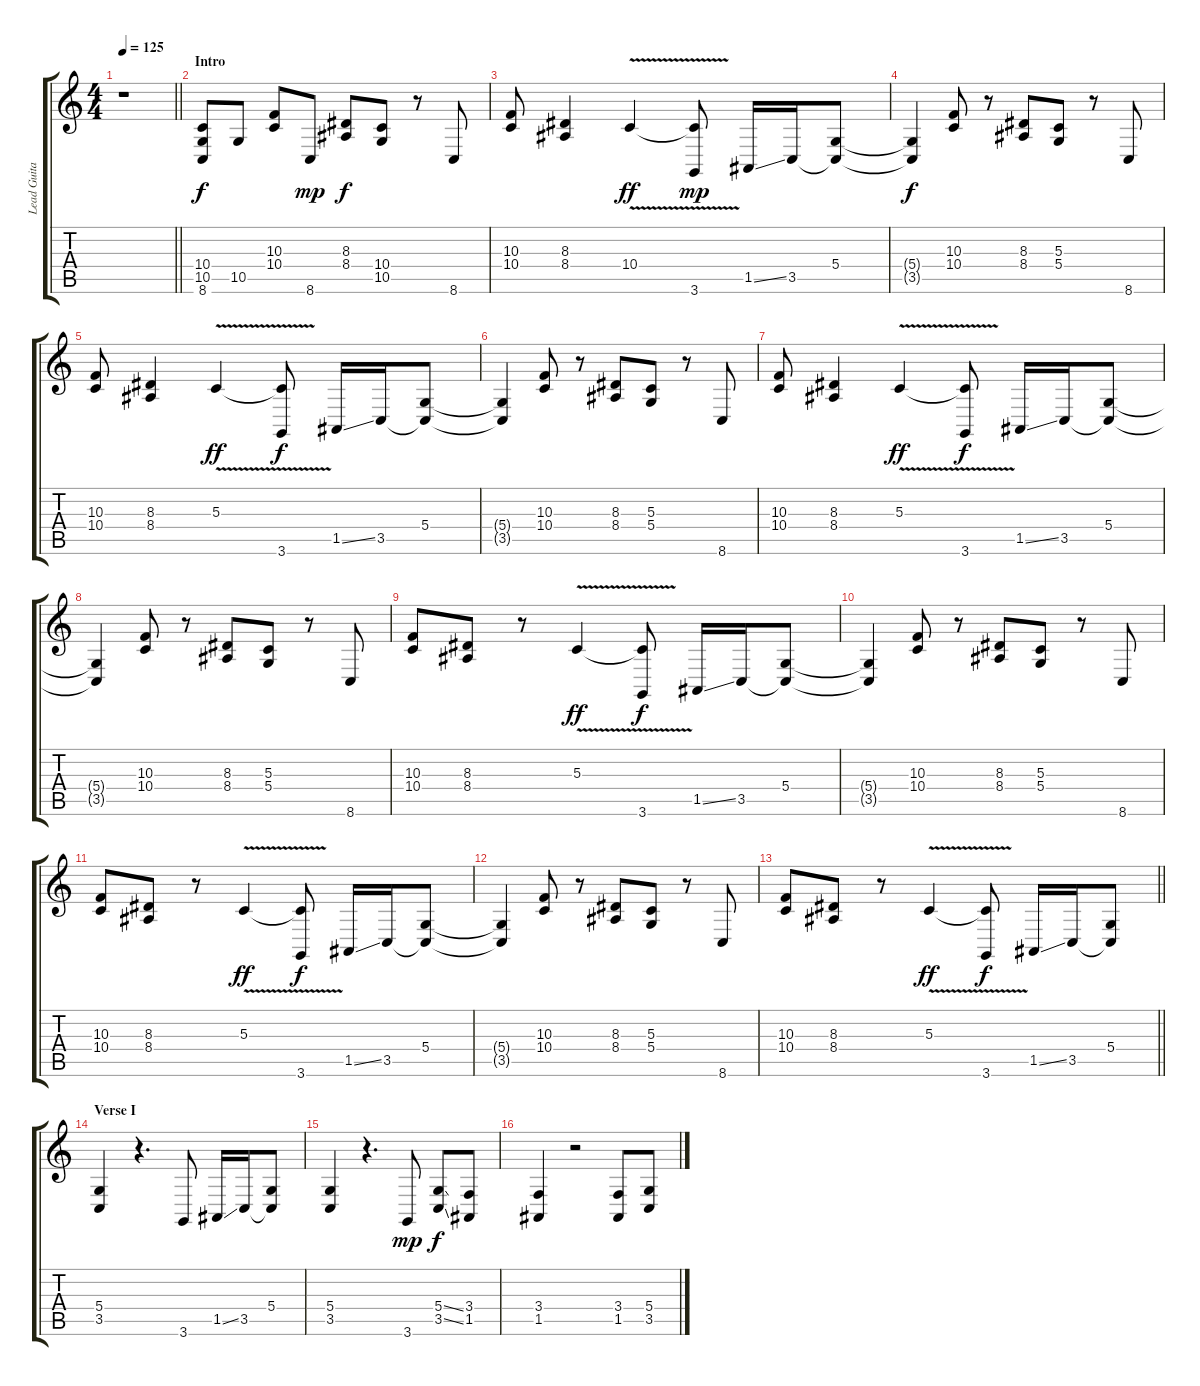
\track ("Lead Guitar" "Lead Guita") {instrument lead5charang}
\staff {score tabs}
\tuning (E4 B3 G3 D3 A2 E2) {hide}
\ts (4 4)
\tempo 125
\clef g2
\barLineRight lightlight
\ks c
r.1{dy f instrument lead5charang} |
\section ("" "Intro")
(10.4 10.5 8.6).8 10.5.8 (10.3 10.4).8 8.6.8{dy mp} (8.3 8.4).8{dy f} (10.4 10.5).8 r.8 8.6.8 |
(10.3 10.4).8 (8.3 8.4).4 10.4{v}.4{dy ff} (10.4{t} 3.6).8{dy mp} 1.5{ss}.16 3.5.16 (5.4 3.5{t}).8 |
(5.4{t} 3.5{t}).4{dy f} (10.3 10.4).8 r.8 (8.3 8.4).8 (5.3 5.4).8 r.8 8.6.8 |
(10.3 10.4).8 (8.3 8.4).4 5.3{v}.4{dy ff} (5.3{t} 3.6).8{dy f} 1.5{ss}.16 3.5.16 (5.4 3.5{t}).8 |
(5.4{t} 3.5{t}).4 (10.3 10.4).8 r.8 (8.3 8.4).8 (5.3 5.4).8 r.8 8.6.8 |
(10.3 10.4).8 (8.3 8.4).4 5.3{v}.4{dy ff} (5.3{t} 3.6).8{dy f} 1.5{ss}.16 3.5.16 (5.4 3.5{t}).8 |
(5.4{t} 3.5{t}).4 (10.3 10.4).8 r.8 (8.3 8.4).8 (5.3 5.4).8 r.8 8.6.8 |
(10.3 10.4).8 (8.3 8.4).8 r.8 5.3{v}.4{dy ff} (5.3{t} 3.6).8{dy f} 1.5{ss}.16 3.5.16 (5.4 3.5{t}).8 |
(5.4{t} 3.5{t}).4 (10.3 10.4).8 r.8 (8.3 8.4).8 (5.3 5.4).8 r.8 8.6.8 |
(10.3 10.4).8 (8.3 8.4).8 r.8 5.3{v}.4{dy ff} (5.3{t} 3.6).8{dy f} 1.5{ss}.16 3.5.16 (5.4 3.5{t}).8 |
(5.4{t} 3.5{t}).4 (10.3 10.4).8 r.8 (8.3 8.4).8 (5.3 5.4).8 r.8 8.6.8 |
\barLineRight lightlight
(10.3 10.4).8 (8.3 8.4).8 r.8 5.3{v}.4{dy ff} (5.3{t} 3.6).8{dy f} 1.5{ss}.16 3.5.16 (5.4 3.5{t}).8 |
\section ("" "Verse I")
(5.4 3.5).4 r.4{d} 3.6.8 1.5{ss}.16 3.5.16 (5.4 3.5{t}).8 |
(5.4 3.5).4 r.4{d} 3.6.8{dy mp} (5.4{ss} 3.5{ss}).8{dy f} (3.4 1.5).8 |
(3.4 1.5).4 r.2 (3.4 1.5).8 (5.4 3.5).8
